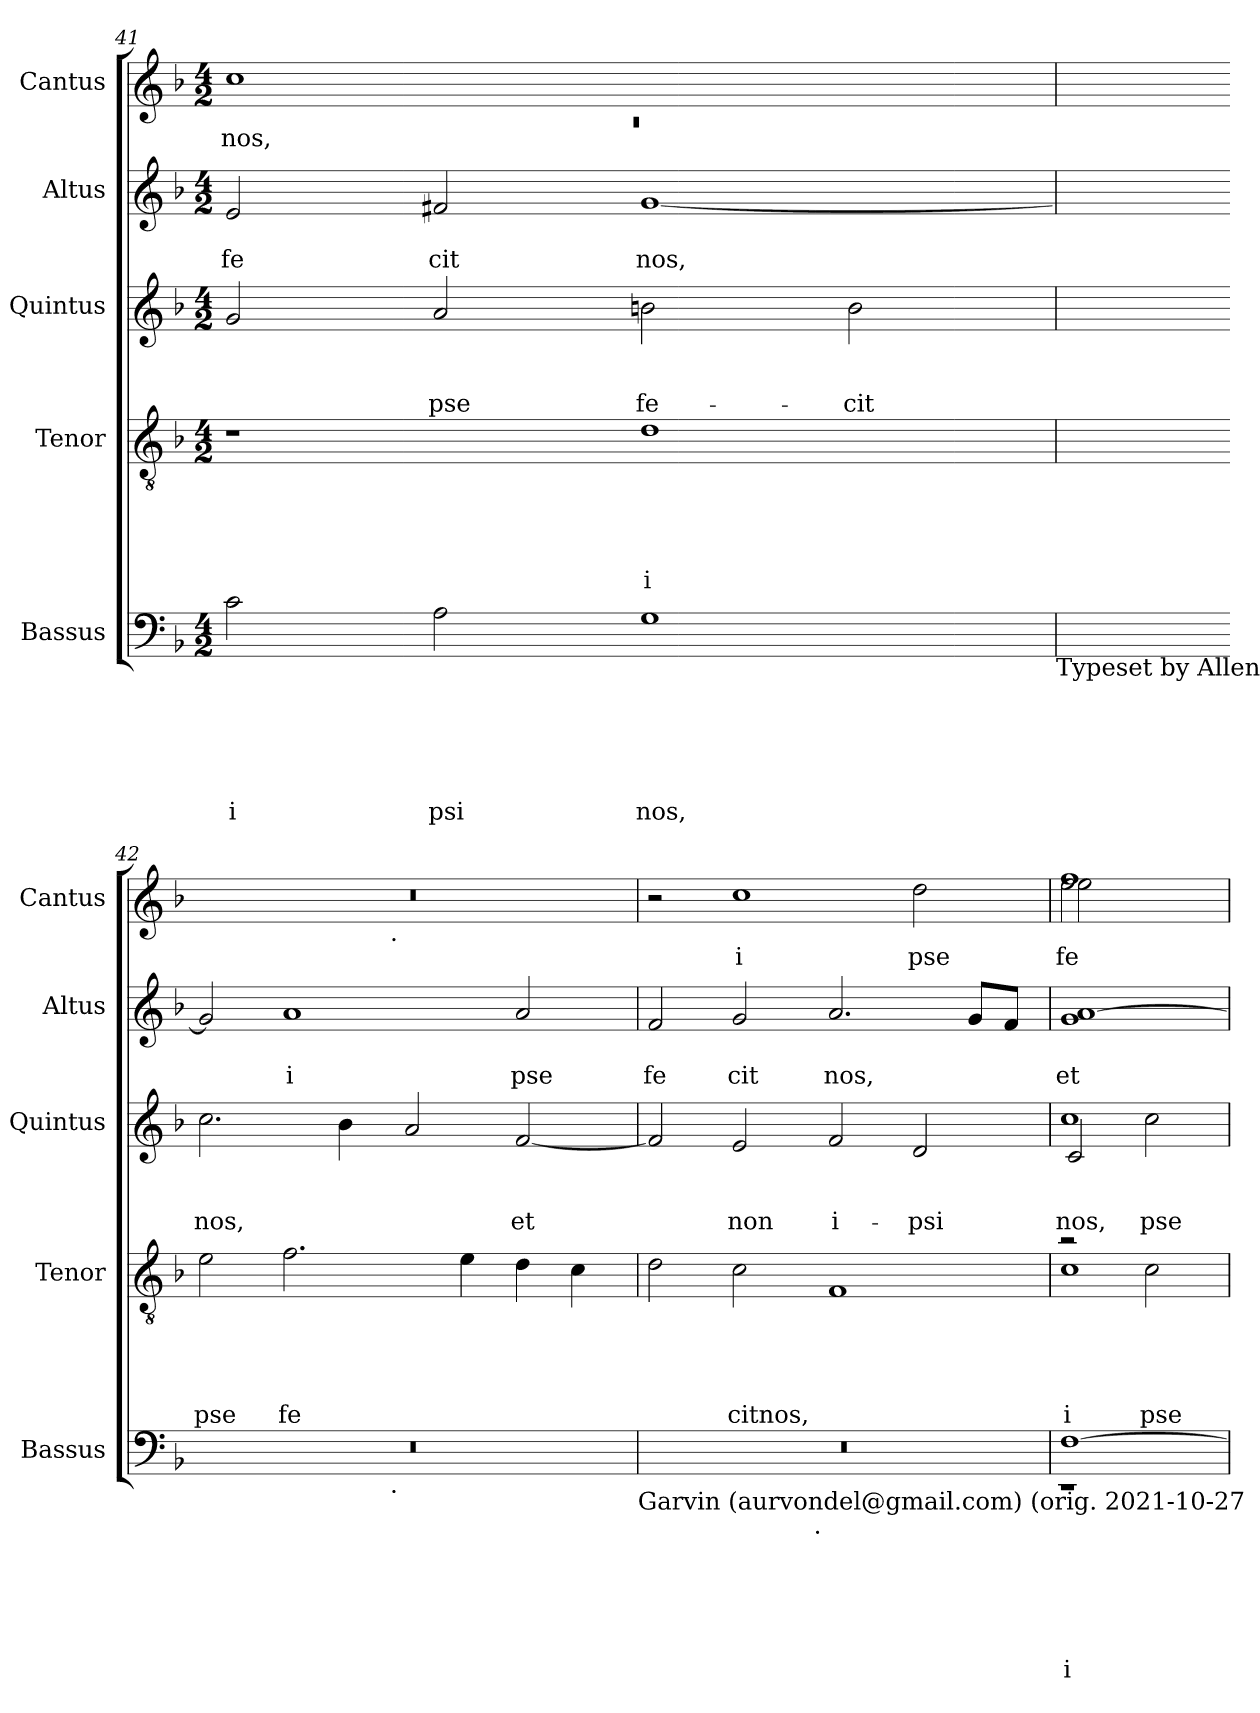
**kern	**text	**text	**text	**text	**text	**text	**kern	**text	**text	**text	**text	**text	**kern	**text	**text	**text	**kern	**text	**text	**kern	**text
*part5	*part5	*part5	*part5	*part5	*part5	*part5	*part4	*part4	*part4	*part4	*part4	*part4	*part3	*part3	*part3	*part3	*part2	*part2	*part2	*part1	*part1
*staff5	*staff5	*staff5	*staff5	*staff5	*staff5	*staff5	*staff4	*staff4	*staff4	*staff4	*staff4	*staff4	*staff3	*staff3	*staff3	*staff3	*staff2	*staff2	*staff2	*staff1	*staff1
*I"Bassus	*	*	*	*	*	*	*I"Tenor	*	*	*	*	*	*I"Quintus	*	*	*	*I"Altus	*	*	*I"Cantus	*
*I'Bassus	*	*	*	*	*	*	*I'Tenor	*	*	*	*	*	*I'Quintus	*	*	*	*I'Altus	*	*	*I'Cantus	*
*clefF4	*	*	*	*	*	*	*clefGv2	*	*	*	*	*	*clefG2	*	*	*	*clefG2	*	*	*clefG2	*
*k[b-]	*	*	*	*	*	*	*k[b-]	*	*	*	*	*	*k[b-]	*	*	*	*k[b-]	*	*	*k[b-]	*
*F:	*	*	*	*	*	*	*F:	*	*	*	*	*	*F:	*	*	*	*F:	*	*	*F:	*
*M4/2	*	*	*	*	*	*	*M4/2	*	*	*	*	*	*M4/2	*	*	*	*M4/2	*	*	*M4/2	*
=41	=41	=41	=41	=41	=41	=41	=41	=41	=41	=41	=41	=41	=41	=41	=41	=41	=41	=41	=41	=41	=41
*	*	*	*	*	*	*	*	*	*	*	*	*	*	*	*	*	*	*	*	*^	*
!	!	!	!	!	!	!LO:LY:b	!	!	!	!	!	!	!	!	!	!	!	!	!LO:LY:b	!	!LO:N:vis=1	!LO:LY:b
2c\	.	.	.	.	.	i	1r	.	.	.	.	.	2g/	.	.	.	2e/	.	fe	1cc	0rc	nos,
!	!	!	!	!	!	!LO:LY:b	!	!	!	!	!	!	!	!	!	!LO:LY:b	!	!	!LO:LY:b	!	!	!
2A\	.	.	.	.	.	psi	.	.	.	.	.	.	2a/	.	.	-pse	2f#X/	.	cit	.	.	.
!	!	!	!	!	!	!LO:LY:b	!	!	!	!	!	!LO:LY:b	!	!	!	!LO:LY:b	!	!	!LO:LY:b	!	!	!
1G	.	.	.	.	.	nos,	1d	.	.	.	.	i	2bn\	.	.	fe-	[<1g	.	nos,	1ryy	.	.
!	!	!	!	!	!	!	!	!	!	!	!	!	!	!	!	!LO:LY:b	!	!	!	!	!	!
.	.	.	.	.	.	.	.	.	.	.	.	.	2b\	.	.	-cit	.	.	.	.	.	.
!LO:TX:b:t=Typeset by Allen	!	!	!	!	!	!	!	!	!	!	!	!	!	!	!	!	!	!	!	!	!	!
=42	=42	=42	=42	=42	=42	=42	=42	=42	=42	=42	=42	=42	=42	=42	=42	=42	=42	=42	=42	=42	=42	=42
!	!	!	!	!	!	!	!	!	!	!	!	!LO:LY:b	!	!	!	!LO:LY:b	!	!	!	!	!	!
*^	*	*	*	*	*	*	*	*	*	*	*	*	*	*	*	*	*	*	*	*	*	*
0r	2ryy	.	.	.	.	.	.	2e\	.	.	.	.	pse	2.cc\	.	.	nos,	2g/]	.	.	0r	2ryy	.
!	!	!	!	!	!	!	!	!	!	!	!	!	!LO:LY:b	!	!	!	!	!	!	!LO:LY:b	!	!	!
.	4...ryy	.	.	.	.	.	.	2.f\	.	.	.	.	fe	.	.	.	.	1a	.	i	.	4...ryy	.
.	.	.	.	.	.	.	.	.	.	.	.	.	.	4b-\	.	.	.	.	.	.	.	.	.
!	!	!	!	!	!	!	!	!	!	!	!	!	!	!	!	!	!	!	!	!	!	!LO:TX:b:t=.	!
!	!LO:TX:b:t=.	!	!	!	!	!	!	!	!	!	!	!	!	!	!	!	!	!	!	!	!	!	!
.	1ryy	.	.	.	.	.	.	.	.	.	.	.	.	.	.	.	.	.	.	.	.	1ryy	.
.	.	.	.	.	.	.	.	.	.	.	.	.	.	2a/	.	.	.	.	.	.	.	.	.
.	.	.	.	.	.	.	.	4e\	.	.	.	.	.	.	.	.	.	.	.	.	.	.	.
!	!	!	!	!	!	!	!	!	!	!	!	!	!	!	!	!	!LO:LY:b	!	!	!LO:LY:b	!	!	!
.	.	.	.	.	.	.	.	4d\	.	.	.	.	.	[<2f/	.	.	et	2a/	.	pse	.	.	.
.	.	.	.	.	.	.	.	4c\	.	.	.	.	.	.	.	.	.	.	.	.	.	.	.
.	32ryy	.	.	.	.	.	.	.	.	.	.	.	.	.	.	.	.	.	.	.	.	32ryy	.
!LO:TX:b:t=Garvin (aurvondel@gmail.com) (orig. 2021-10-27	!	!	!	!	!	!	!	!	!	!	!	!	!	!	!	!	!	!	!	!	!	!	!
=43	=43	=43	=43	=43	=43	=43	=43	=43	=43	=43	=43	=43	=43	=43	=43	=43	=43	=43	=43	=43	=43	=43	=43
!	!	!	!	!	!	!	!	!	!	!	!	!	!	!	!	!	!	!	!	!LO:LY:b	!	!	!
*	*	*	*	*	*	*	*	*	*	*	*	*	*	*	*	*	*	*	*	*	*v	*v	*
0r	2ryy	.	.	.	.	.	.	2d\	.	.	.	.	.	2f/]	.	.	.	2f/	.	fe	2r	.
!	!	!	!	!	!	!	!	!	!	!	!	!	!LO:LY:b	!	!	!	!LO:LY:b	!	!	!LO:LY:b	!	!LO:LY:b
.	4...ryy	.	.	.	.	.	.	2c\	.	.	.	.	citnos,	2e/	.	.	non	2g/	.	cit	1cc	i
!	!LO:TX:b:t=.	!	!	!	!	!	!	!	!	!	!	!	!	!	!	!	!	!	!	!	!	!
.	1ryy	.	.	.	.	.	.	.	.	.	.	.	.	.	.	.	.	.	.	.	.	.
!	!	!	!	!	!	!	!	!	!	!	!	!	!	!	!	!	!LO:LY:b	!	!	!LO:LY:b	!	!
.	.	.	.	.	.	.	.	1F	.	.	.	.	.	2f/	.	.	i-	2.a/	.	nos,	.	.
!	!	!	!	!	!	!	!	!	!	!	!	!	!	!	!	!	!LO:LY:b	!	!	!	!	!LO:LY:b
.	.	.	.	.	.	.	.	.	.	.	.	.	.	2d/	.	.	-psi	.	.	.	2dd\	pse
.	.	.	.	.	.	.	.	.	.	.	.	.	.	.	.	.	.	8g/L	.	.	.	.
.	.	.	.	.	.	.	.	.	.	.	.	.	.	.	.	.	.	8f/J	.	.	.	.
.	32ryy	.	.	.	.	.	.	.	.	.	.	.	.	.	.	.	.	.	.	.	.	.
=44	=44	=44	=44	=44	=44	=44	=44	=44	=44	=44	=44	=44	=44	=44	=44	=44	=44	=44	=44	=44	=44	=44
*	*^	*	*	*	*	*	*	*	*	*	*	*	*	*	*	*	*	*	*	*	*	*
!	!	!	!	!	!	!	!	!LO:LY:b:rj	!	!	!	!	!	!LO:LY:b	!	!	!	!LO:LY:b	!	!	!	!	!
*	*	*	*	*	*	*	*	*	*^	*	*	*	*	*	*^	*	*	*	*	*	*	*	*
!	!	!	!	!	!	!	!	!	!	!	!	!	!	!	!	!	!	!	!	!LO:LY:b	!	!	!LO:LY:b	!	!LO:LY:b
*	*	*	*	*	*	*	*	*	*	*	*	*	*	*	*	*	*	*	*	*	*	*	*	*^	*
*	*	*	*	*	*	*	*	*	*	*	*	*	*	*	*	*	*	*	*	*	*	*	*	*	*^	*
!	!	!	!	!	!	!	!	!	!	!	!	!	!	!	!	!	!	!	!	!	!	!	!	!	!	!	!LO:LY:b
1ryy	1rEE	[>1F	.	.	.	.	.	i	2ra	1c	.	.	.	.	i	1cc	2c/	.	.	-nos,	1g [<1a	.	et	1ff	2ee\	2ee\	fe
!	!	!	!	!	!	!	!	!	!	!	!	!	!	!	!LO:LY:b	!	!	!	!	!LO:LY:b	!	!	!	!	!	!	!
.	.	.	.	.	.	.	.	.	2c\	.	.	.	.	.	pse	.	2cc\	.	.	pse	.	.	.	.	2ryy	2ryy	.
*v	*v	*v	*	*	*	*	*	*	*	*	*	*	*	*	*	*v	*v	*	*	*	*	*	*	*v	*v	*v	*
*	*	*	*	*	*	*	*v	*v	*	*	*	*	*	*	*	*	*	*	*	*	*	*
=	=	=	=	=	=	=	=	=	=	=	=	=	=	=	=	=	=	=	=	=	=
*-	*-	*-	*-	*-	*-	*-	*-	*-	*-	*-	*-	*-	*-	*-	*-	*-	*-	*-	*-	*-	*-
